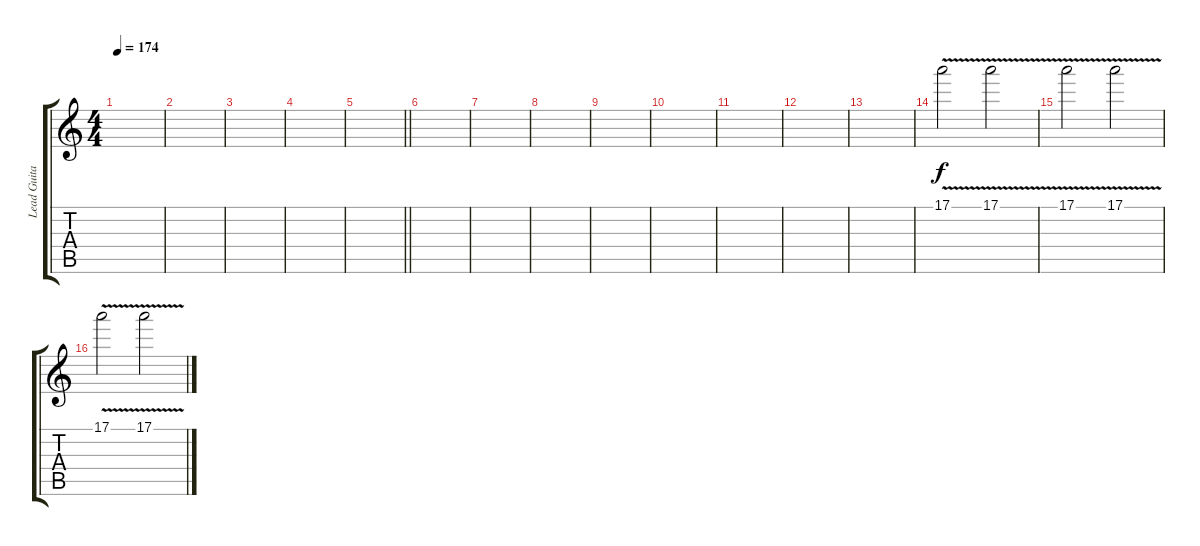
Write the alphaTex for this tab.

\track ("Lead Guitar" "Lead Guita") {instrument distortionguitar}
\staff {score tabs}
\tuning (E4 B3 G3 D3 A2 E2) {hide}
\ts (4 4)
\tempo 174
\clef g2
\ks c
|
|
|
|
\barLineRight lightlight
|
|
|
|
|
|
|
|
|
17.1{v}.2 17.1{v}.2 |
17.1{v}.2 17.1{v}.2 |
17.1{v}.2 17.1{v}.2
